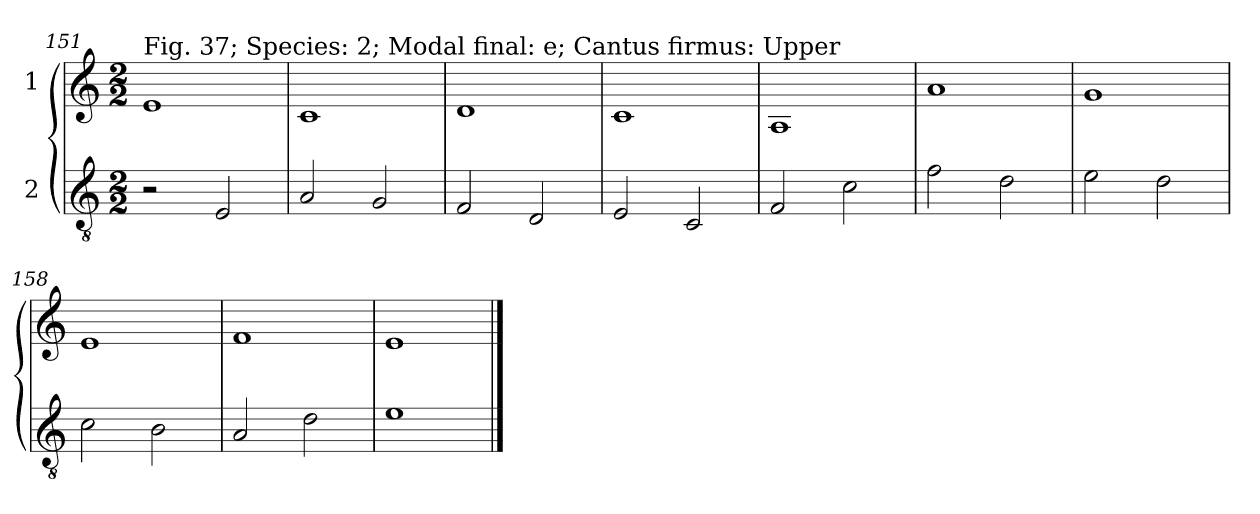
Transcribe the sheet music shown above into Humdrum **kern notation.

**kern	**kern
*part2	*part1
*staff2	*staff1
*I"2	*I"1
*clefGv2	*clefG2
*k[]	*k[]
*M2/2	*M2/2
=151	=151
!	!LO:TX:a:t=Fig. 37; Species&colon; 2; Modal final&colon; e; Cantus firmus&colon; Upper
2r	1e
2E/	.
=152	=152
2A/	1c
2G/	.
=153	=153
2F/	1d
2D/	.
=154	=154
2E/	1c
2C/	.
=155	=155
2F/	1A
2c\	.
=156	=156
2f\	1a
2d\	.
=157	=157
2e\	1g
2d\	.
=158	=158
2c\	1e
2B\	.
=159	=159
2A/	1f
2d\	.
=160	=160
1e	1e
==	==
*-	*-
